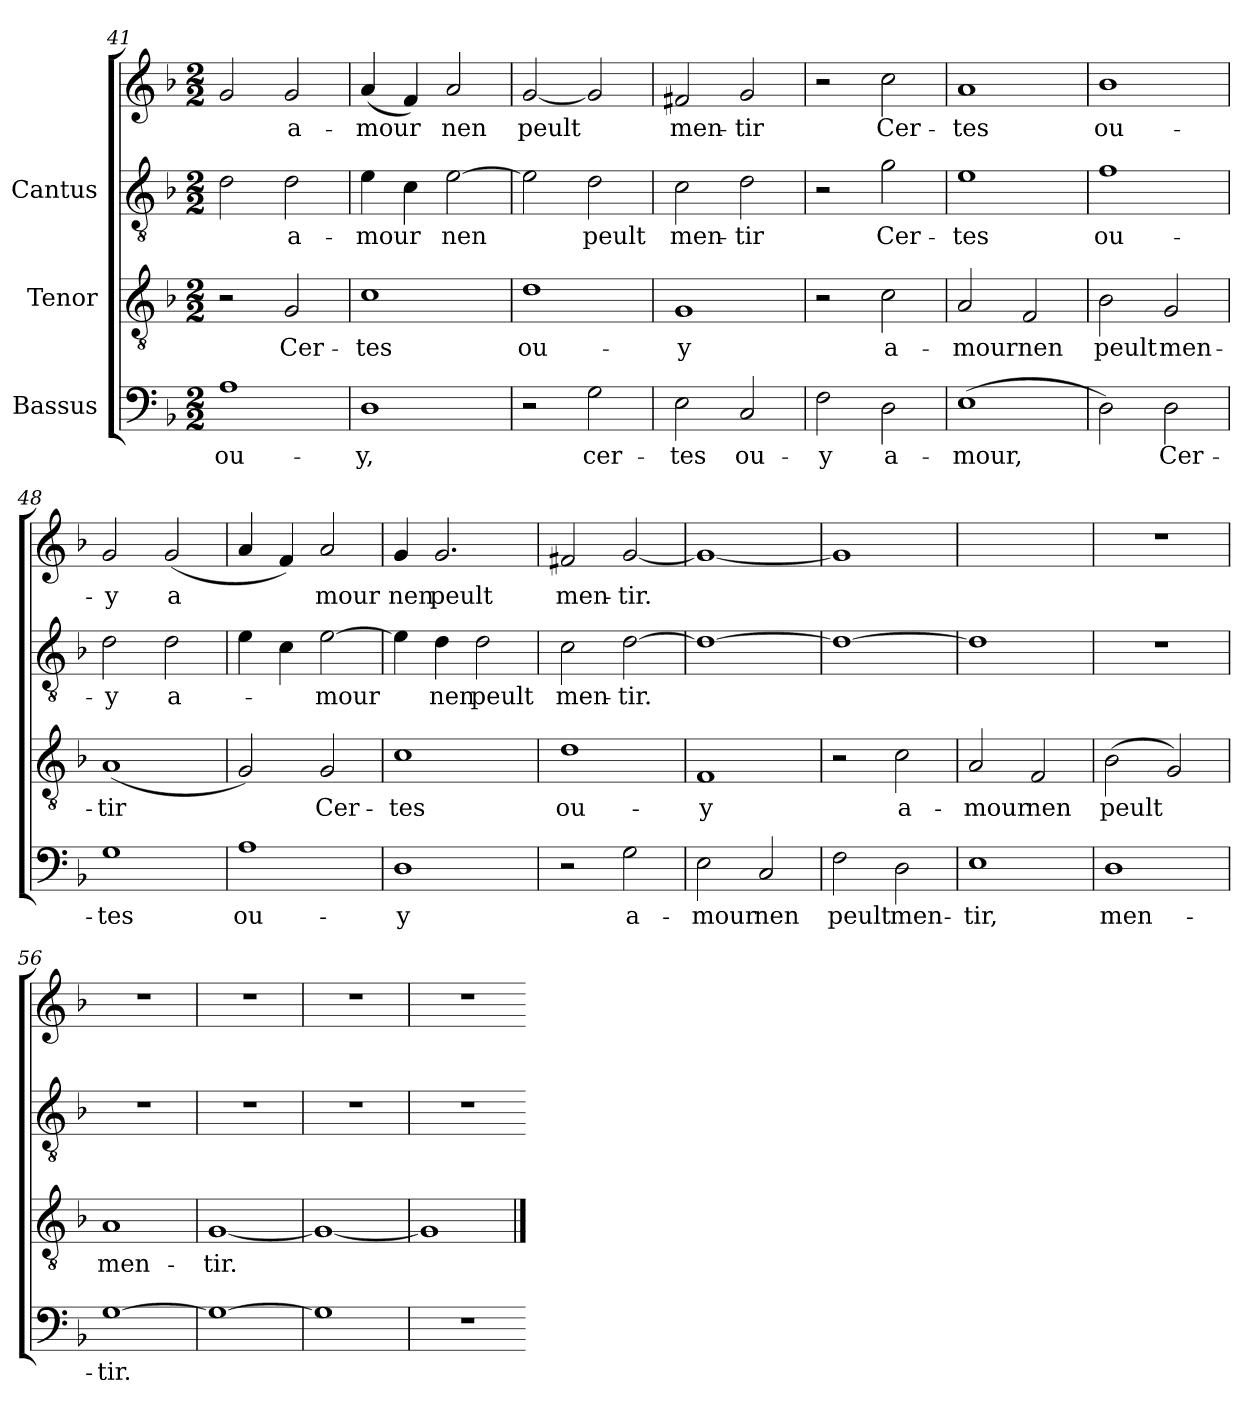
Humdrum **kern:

**kern	**text	**kern	**text	**kern	**text	**kern	**text
*part3	*part3	*part2	*part2	*part1	*part1	*part1	*part1
*staff4	*staff4	*staff3	*staff3	*staff2	*staff2	*staff1	*staff1
*I"Bassus	*	*I"Tenor	*	*I"Cantus	*	*	*
!!LO:LB:g=z
*clefF4	*	*clefGv2	*	*clefGv2	*	*clefG2	*
*k[b-]	*	*k[b-]	*	*k[b-]	*	*k[b-]	*
*F:	*	*F:	*	*F:	*	*F:	*
*M2/2	*	*M2/2	*	*M2/2	*	*M2/2	*
=41	=41	=41	=41	=41	=41	=41	=41
!	!LO:LY:b:cj	!	!	!	!LO:LY:b:cj	!	!LO:LY:b:cj
1A	ou-	2r	.	2d\	-	2g/	.
!	!	!	!LO:LY:b:cj	!	!LO:LY:b:cj	!	!LO:LY:b:cj
.	.	2G/	Cer-	2d\	a-	2g/	a-
!!LO:LB:g=z
=42	=42	=42	=42	=42	=42	=42	=42
!	!LO:LY:b:cj	!	!LO:LY:b:cj	!	!LO:LY:b:cj	!	!LO:LY:b:cj
1D	-y,	1c	-tes	4e\	mour	(<4a/	-mour
!	!	!	!	!	!LO:LY:b:cj	!	!LO:LY:b:cj
.	.	.	.	4c\	.	4f/)	.
!	!	!	!	!	!LO:LY:b:cj	!	!LO:LY:b:cj
.	.	.	.	[>2e\	nen	2a/	nen
!!LO:LB:g=z
=43	=43	=43	=43	=43	=43	=43	=43
!	!	!	!LO:LY:b:cj	!	!LO:LY:b:cj	!	!LO:LY:b:cj
2r	.	1d	ou-	2e\]	.	[<2g/	peult
!	!LO:LY:b:cj	!	!	!	!LO:LY:b:cj	!	!LO:LY:b:cj
2G\	cer-	.	.	2d\	peult	2g/]	.
!!LO:PB:g=z
=44	=44	=44	=44	=44	=44	=44	=44
!	!LO:LY:b:cj	!	!LO:LY:b:cj	!	!LO:LY:b:cj	!	!LO:LY:b:cj
2E\	-tes	1G	-y	2c\	men-	2f#X/	men-
!	!LO:LY:b:cj	!	!	!	!LO:LY:b:cj	!	!LO:LY:b:cj
2C/	ou-	.	.	2d\	-tir	2g/	-tir
!!LO:LB:g=z
=45	=45	=45	=45	=45	=45	=45	=45
!	!LO:LY:b:cj	!	!	!	!	!	!
2F\	-y	2r	.	2r	.	2r	.
!	!LO:LY:b:cj	!	!LO:LY:b:cj	!	!LO:LY:b:cj	!	!LO:LY:b:cj
2D\	a-	2c\	a-	2g\	-Cer-	2cc\	Cer-
!!LO:LB:g=z
=46	=46	=46	=46	=46	=46	=46	=46
!	!LO:LY:b:cj	!	!LO:LY:b:cj	!	!LO:LY:b:cj	!	!LO:LY:b:cj
(>1E	-mour,	2A/	-mour	1e	tes	1a	-tes
!	!	!	!LO:LY:b:cj	!	!	!	!
.	.	2F/	nen	.	.	.	.
!!LO:PB:g=z
=47	=47	=47	=47	=47	=47	=47	=47
!	!LO:LY:b:cj	!	!LO:LY:b:cj	!	!LO:LY:b:cj	!	!LO:LY:b:cj
2D\)	.	2B-\	peult	1f	-ou-	1b-	ou-
!	!LO:LY:b:cj	!	!LO:LY:b:cj	!	!	!	!
2D\	Cer-	2G/	men-	.	.	.	.
!!LO:LB:g=z
=48	=48	=48	=48	=48	=48	=48	=48
!	!LO:LY:b:cj	!	!LO:LY:b:cj	!	!LO:LY:b:cj	!	!LO:LY:b:cj
1G	-tes	(<1A	-tir	2d\	-y	2g/	-y
!	!	!	!	!	!LO:LY:b:cj	!	!LO:LY:b:cj
.	.	.	.	2d\	a-	(<2g/	a-
!!LO:LB:g=z
=49	=49	=49	=49	=49	=49	=49	=49
!	!LO:LY:b:cj	!	!LO:LY:b:cj	!	!LO:LY:b:cj	!	!LO:LY:b:cj
1A	ou-	2G/)	.	4e\	.	4a/	-
!	!	!	!	!	!LO:LY:b:cj	!	!LO:LY:b:cj
.	.	.	.	4c\	.	4f/)	.
!	!	!	!LO:LY:b:cj	!	!LO:LY:b:cj	!	!LO:LY:b:cj
.	.	2G/	Cer-	[>2e\	mour	2a/	mour
!!LO:PB:g=z
=50	=50	=50	=50	=50	=50	=50	=50
!	!LO:LY:b:cj	!	!LO:LY:b:cj	!	!LO:LY:b:cj	!	!LO:LY:b:cj
1D	-y	1c	-tes	4e\]	.	4g/	nen
!	!	!	!	!	!LO:LY:b:cj	!	!LO:LY:b:cj
.	.	.	.	4d\	nen	2.g/	peult
!	!	!	!	!	!LO:LY:b:cj	!	!
.	.	.	.	2d\	peult	.	.
=51	=51	=51	=51	=51	=51	=51	=51
!	!	!	!LO:LY:b:cj	!	!LO:LY:b:cj	!	!LO:LY:b:cj
2r	.	1d	ou-	2c\	men-	2f#X/	men-
!	!LO:LY:b:cj	!	!	!	!LO:LY:b:cj	!	!LO:LY:b:cj
2G\	a-	.	.	[>2d\	-tir.	[<2g/	-tir.
=52	=52	=52	=52	=52	=52	=52	=52
!	!LO:LY:b:cj	!	!LO:LY:b:cj	!	!	!	!
2E\	-mour	1F	-y	1d_>	.	1g_<	.
!	!LO:LY:b:cj	!	!	!	!	!	!
2C/	nen	.	.	.	.	.	.
=53	=53	=53	=53	=53	=53	=53	=53
!	!LO:LY:b:cj	!	!	!	!	!	!
2F\	peult	2r	.	1d_>	.	1g]	.
!	!LO:LY:b:cj	!	!LO:LY:b:cj	!	!	!	!
2D\	men-	2c\	a-	.	.	.	.
=54	=54	=54	=54	=54	=54	=54	=54
!	!LO:LY:b:cj	!	!LO:LY:b:cj	!	!	!	!
1E	-tir,	2A/	-mour	1d]	.	1ryy	.
!	!	!	!LO:LY:b:cj	!	!	!	!
.	.	2F/	nen	.	.	.	.
=55	=55	=55	=55	=55	=55	=55	=55
!	!LO:LY:b:cj	!	!LO:LY:b:cj	!	!	!	!
1D	men-	(>2B-\	peult	1r	.	1r	.
!	!	!	!LO:LY:b:cj	!	!	!	!
.	.	2G/)	.	.	.	.	.
=56	=56	=56	=56	=56	=56	=56	=56
!	!LO:LY:b:cj	!	!LO:LY:b:cj	!	!	!	!
[>1G	-tir.	1A	men-	1r	.	1r	.
!!LO:LB:g=z
=57	=57	=57	=57	=57	=57	=57	=57
!	!	!	!LO:LY:b:cj	!	!	!	!
1G_>	.	[<1G	-tir.	1r	.	1r	.
=58	=58	=58	=58	=58	=58	=58	=58
1G]	.	1G_<	.	1r	.	1r	.
=59	=59	=59	=59	=59	=59	=59	=59
1r	.	1G]	.	1r	.	1r	.
=	==	==	==	==	==	==	==
*-	*-	*-	*-	*-	*-	*-	*-
